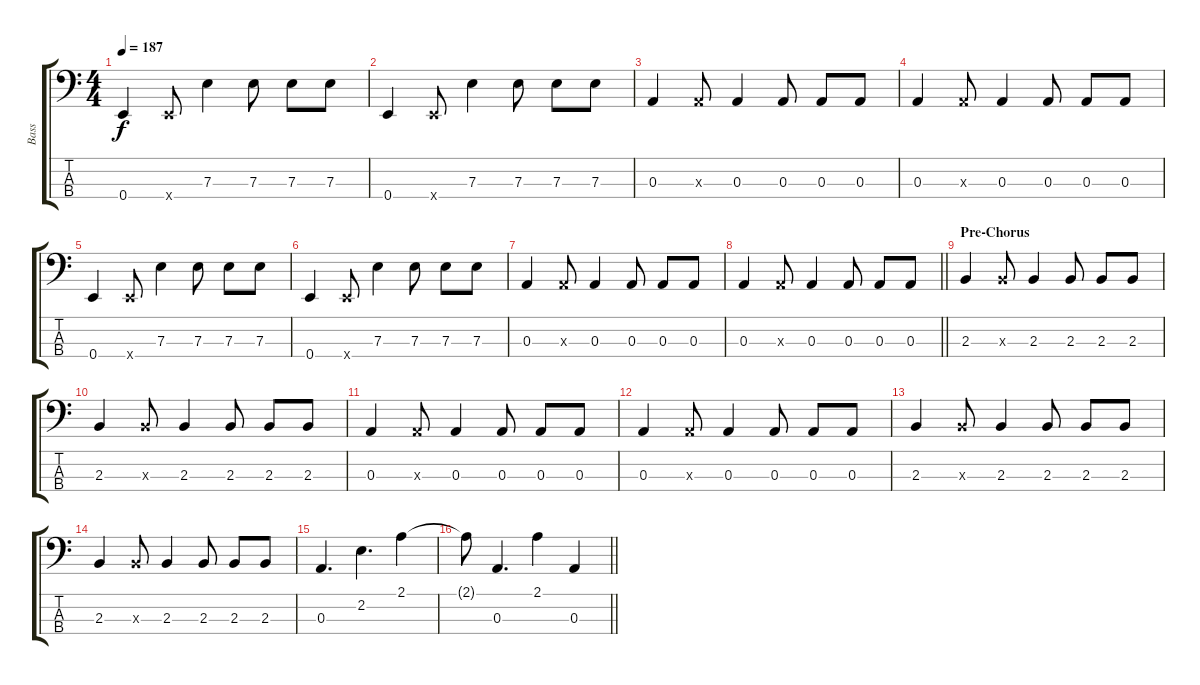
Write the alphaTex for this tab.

\track ("Bass" "Bass") {instrument electricbasspick}
\staff {score tabs}
\tuning (G2 D2 A1 E1) {hide}
\ts (4 4)
\tempo 187
\clef f4
\ks c
0.4.4{dy f} 0.4{x}.8 7.3.4 7.3.8 7.3.8 7.3.8 |
0.4.4 0.4{x}.8 7.3.4 7.3.8 7.3.8 7.3.8 |
0.3.4 0.3{x}.8 0.3.4 0.3.8 0.3.8 0.3.8 |
0.3.4 0.3{x}.8 0.3.4 0.3.8 0.3.8 0.3.8 |
0.4.4 0.4{x}.8 7.3.4 7.3.8 7.3.8 7.3.8 |
0.4.4 0.4{x}.8 7.3.4 7.3.8 7.3.8 7.3.8 |
0.3.4 0.3{x}.8 0.3.4 0.3.8 0.3.8 0.3.8 |
\barLineRight lightlight
0.3.4 0.3{x}.8 0.3.4 0.3.8 0.3.8 0.3.8 |
\section ("" "Pre-Chorus")
2.3.4 2.3{x}.8 2.3.4 2.3.8 2.3.8 2.3.8 |
2.3.4 2.3{x}.8 2.3.4 2.3.8 2.3.8 2.3.8 |
0.3.4 0.3{x}.8 0.3.4 0.3.8 0.3.8 0.3.8 |
0.3.4 0.3{x}.8 0.3.4 0.3.8 0.3.8 0.3.8 |
2.3.4 2.3{x}.8 2.3.4 2.3.8 2.3.8 2.3.8 |
2.3.4 2.3{x}.8 2.3.4 2.3.8 2.3.8 2.3.8 |
0.3.4{d} 2.2.4{d} 2.1.4 |
\barLineRight lightlight
2.1{t}.8 0.3.4{d} 2.1.4 0.3.4
